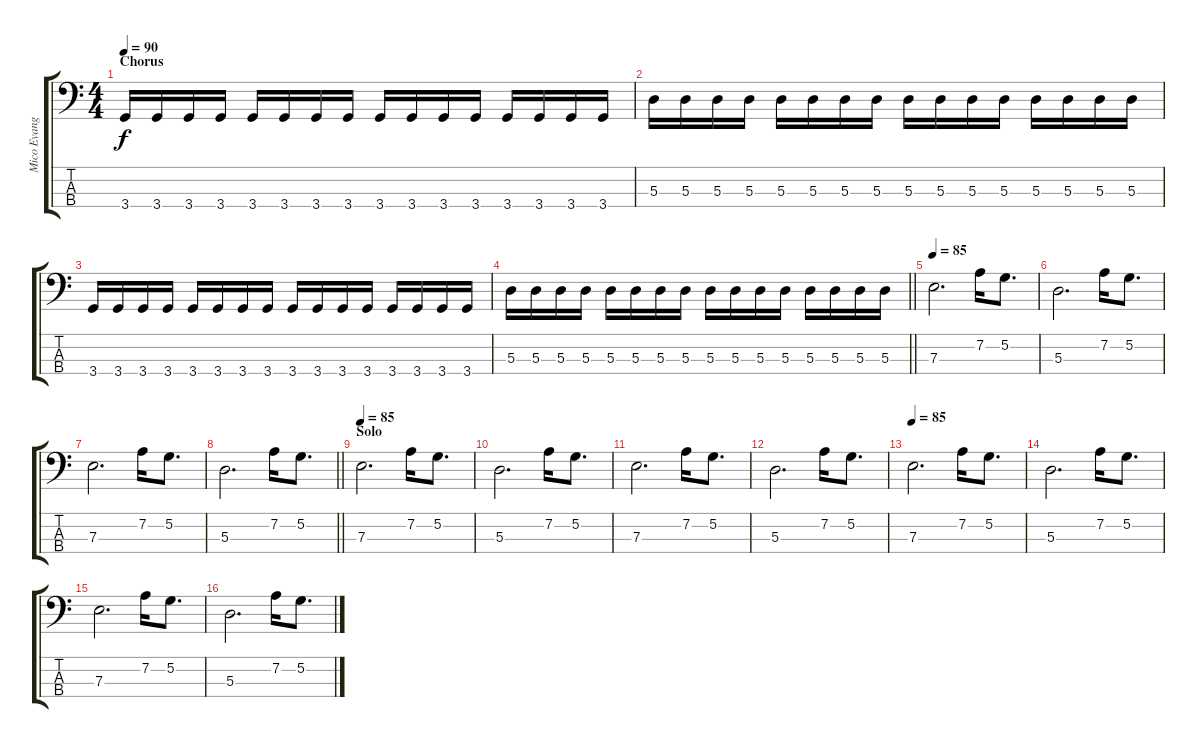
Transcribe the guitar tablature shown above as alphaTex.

\track ("Mico Evangelista (Bass)" "Mico Evang") {instrument electricbassfinger}
\staff {score tabs}
\tuning (G2 D2 A1 E1) {hide}
\ts (4 4)
\section ("" "Chorus")
\tempo 90
\clef f4
\ks c
3.4.16{dy f} 3.4.16 3.4.16 3.4.16 3.4.16 3.4.16 3.4.16 3.4.16 3.4.16 3.4.16 3.4.16 3.4.16 3.4.16 3.4.16 3.4.16 3.4.16 |
5.3.16 5.3.16 5.3.16 5.3.16 5.3.16 5.3.16 5.3.16 5.3.16 5.3.16 5.3.16 5.3.16 5.3.16 5.3.16 5.3.16 5.3.16 5.3.16 |
3.4.16 3.4.16 3.4.16 3.4.16 3.4.16 3.4.16 3.4.16 3.4.16 3.4.16 3.4.16 3.4.16 3.4.16 3.4.16 3.4.16 3.4.16 3.4.16 |
\barLineRight lightlight
5.3.16 5.3.16 5.3.16 5.3.16 5.3.16 5.3.16 5.3.16 5.3.16 5.3.16 5.3.16 5.3.16 5.3.16 5.3.16 5.3.16 5.3.16 5.3.16 |
\tempo 85
7.3.2{d} 7.2.16 5.2.8{d} |
5.3.2{d} 7.2.16 5.2.8{d} |
7.3.2{d} 7.2.16 5.2.8{d} |
\barLineRight lightlight
5.3.2{d} 7.2.16 5.2.8{d} |
\section ("" "Solo")
\tempo 85
7.3.2{d} 7.2.16 5.2.8{d} |
5.3.2{d} 7.2.16 5.2.8{d} |
7.3.2{d} 7.2.16 5.2.8{d} |
5.3.2{d} 7.2.16 5.2.8{d} |
\tempo 85
7.3.2{d} 7.2.16 5.2.8{d} |
5.3.2{d} 7.2.16 5.2.8{d} |
7.3.2{d} 7.2.16 5.2.8{d} |
5.3.2{d} 7.2.16 5.2.8{d}
